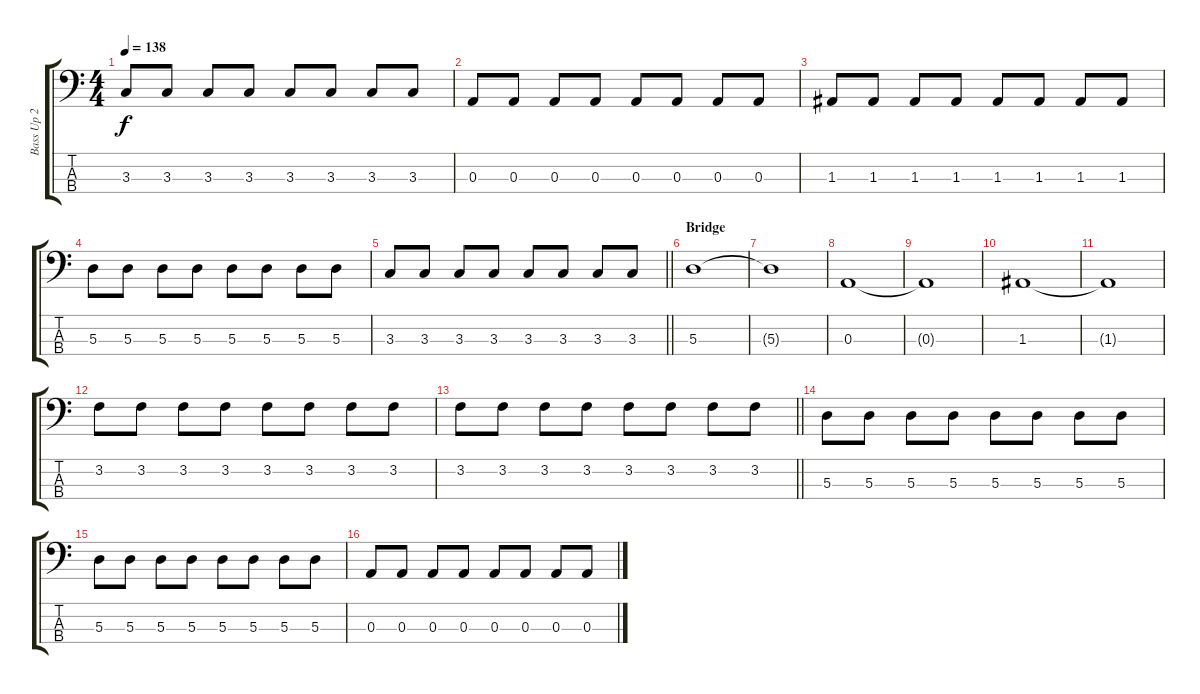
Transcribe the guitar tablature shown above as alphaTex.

\track ("Bass Up 2 Whole Steps" "Bass Up 2 ") {instrument electricbassfinger}
\staff {score tabs}
\tuning (G2 D2 A1 E1) {hide}
\ts (4 4)
\tempo 138
\clef f4
\ks c
3.3.8{dy f} 3.3.8 3.3.8 3.3.8 3.3.8 3.3.8 3.3.8 3.3.8 |
0.3.8 0.3.8 0.3.8 0.3.8 0.3.8 0.3.8 0.3.8 0.3.8 |
1.3.8 1.3.8 1.3.8 1.3.8 1.3.8 1.3.8 1.3.8 1.3.8 |
5.3.8 5.3.8 5.3.8 5.3.8 5.3.8 5.3.8 5.3.8 5.3.8 |
\barLineRight lightlight
3.3.8 3.3.8 3.3.8 3.3.8 3.3.8 3.3.8 3.3.8 3.3.8 |
\section ("" "Bridge")
5.3.1 |
5.3{t}.1 |
0.3.1 |
0.3{t}.1 |
1.3.1 |
1.3{t}.1 |
3.2.8 3.2.8 3.2.8 3.2.8 3.2.8 3.2.8 3.2.8 3.2.8 |
\barLineRight lightlight
3.2.8 3.2.8 3.2.8 3.2.8 3.2.8 3.2.8 3.2.8 3.2.8 |
5.3.8 5.3.8 5.3.8 5.3.8 5.3.8 5.3.8 5.3.8 5.3.8 |
5.3.8 5.3.8 5.3.8 5.3.8 5.3.8 5.3.8 5.3.8 5.3.8 |
0.3.8 0.3.8 0.3.8 0.3.8 0.3.8 0.3.8 0.3.8 0.3.8
